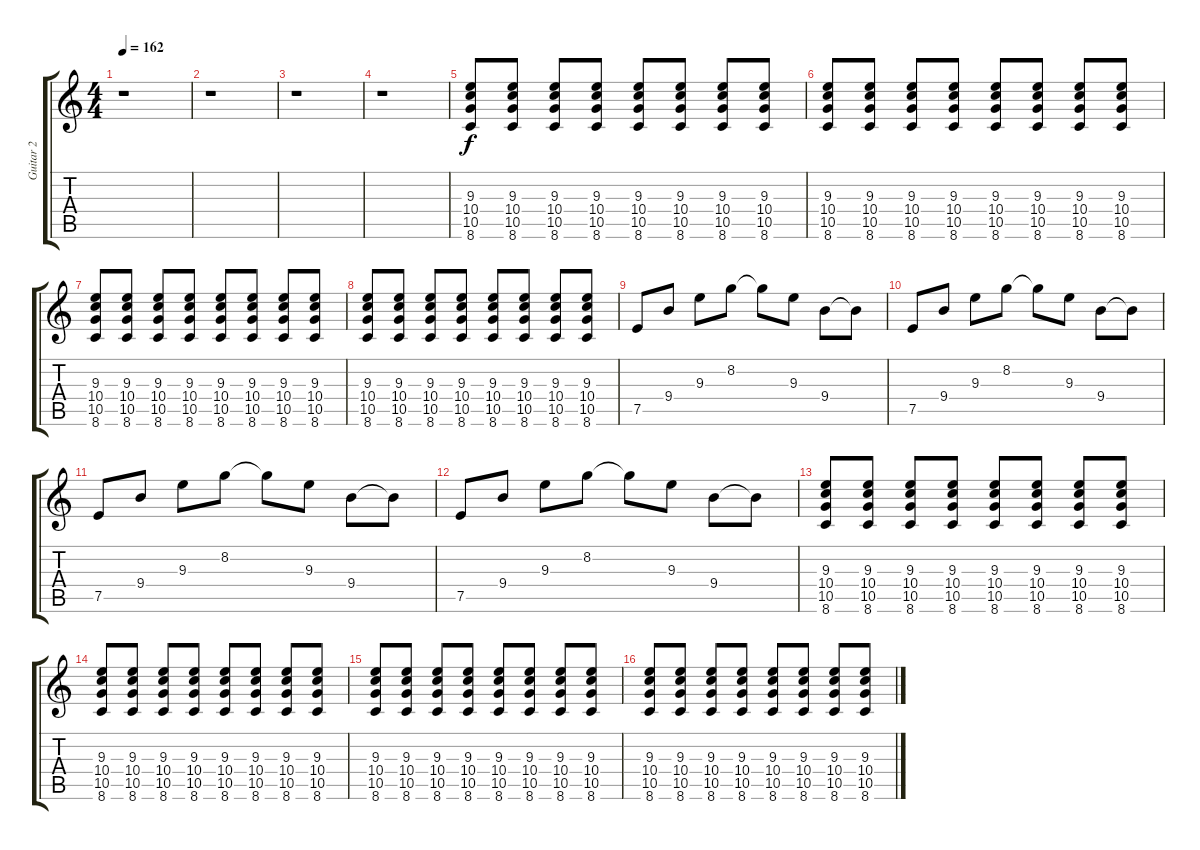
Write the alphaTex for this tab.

\track ("Guitar 2" "Guitar 2") {instrument distortionguitar}
\staff {score tabs}
\tuning (E4 B3 G3 D3 A2 E2) {hide}
\ts (4 4)
\tempo 162
\clef g2
\ks c
r.1{dy f} |
r.1 |
r.1 |
r.1 |
(9.3 10.4 10.5 8.6).8 (9.3 10.4 10.5 8.6).8 (9.3 10.4 10.5 8.6).8 (9.3 10.4 10.5 8.6).8 (9.3 10.4 10.5 8.6).8 (9.3 10.4 10.5 8.6).8 (9.3 10.4 10.5 8.6).8 (9.3 10.4 10.5 8.6).8 |
(9.3 10.4 10.5 8.6).8 (9.3 10.4 10.5 8.6).8 (9.3 10.4 10.5 8.6).8 (9.3 10.4 10.5 8.6).8 (9.3 10.4 10.5 8.6).8 (9.3 10.4 10.5 8.6).8 (9.3 10.4 10.5 8.6).8 (9.3 10.4 10.5 8.6).8 |
(9.3 10.4 10.5 8.6).8 (9.3 10.4 10.5 8.6).8 (9.3 10.4 10.5 8.6).8 (9.3 10.4 10.5 8.6).8 (9.3 10.4 10.5 8.6).8 (9.3 10.4 10.5 8.6).8 (9.3 10.4 10.5 8.6).8 (9.3 10.4 10.5 8.6).8 |
(9.3 10.4 10.5 8.6).8 (9.3 10.4 10.5 8.6).8 (9.3 10.4 10.5 8.6).8 (9.3 10.4 10.5 8.6).8 (9.3 10.4 10.5 8.6).8 (9.3 10.4 10.5 8.6).8 (9.3 10.4 10.5 8.6).8 (9.3 10.4 10.5 8.6).8 |
7.5.8 9.4.8 9.3.8 8.2.8 8.2{t}.8 9.3.8 9.4.8 9.4{t}.8 |
7.5.8 9.4.8 9.3.8 8.2.8 8.2{t}.8 9.3.8 9.4.8 9.4{t}.8 |
7.5.8 9.4.8 9.3.8 8.2.8 8.2{t}.8 9.3.8 9.4.8 9.4{t}.8 |
7.5.8 9.4.8 9.3.8 8.2.8 8.2{t}.8 9.3.8 9.4.8 9.4{t}.8 |
(9.3 10.4 10.5 8.6).8 (9.3 10.4 10.5 8.6).8 (9.3 10.4 10.5 8.6).8 (9.3 10.4 10.5 8.6).8 (9.3 10.4 10.5 8.6).8 (9.3 10.4 10.5 8.6).8 (9.3 10.4 10.5 8.6).8 (9.3 10.4 10.5 8.6).8 |
(9.3 10.4 10.5 8.6).8 (9.3 10.4 10.5 8.6).8 (9.3 10.4 10.5 8.6).8 (9.3 10.4 10.5 8.6).8 (9.3 10.4 10.5 8.6).8 (9.3 10.4 10.5 8.6).8 (9.3 10.4 10.5 8.6).8 (9.3 10.4 10.5 8.6).8 |
(9.3 10.4 10.5 8.6).8 (9.3 10.4 10.5 8.6).8 (9.3 10.4 10.5 8.6).8 (9.3 10.4 10.5 8.6).8 (9.3 10.4 10.5 8.6).8 (9.3 10.4 10.5 8.6).8 (9.3 10.4 10.5 8.6).8 (9.3 10.4 10.5 8.6).8 |
(9.3 10.4 10.5 8.6).8 (9.3 10.4 10.5 8.6).8 (9.3 10.4 10.5 8.6).8 (9.3 10.4 10.5 8.6).8 (9.3 10.4 10.5 8.6).8 (9.3 10.4 10.5 8.6).8 (9.3 10.4 10.5 8.6).8 (9.3 10.4 10.5 8.6).8
